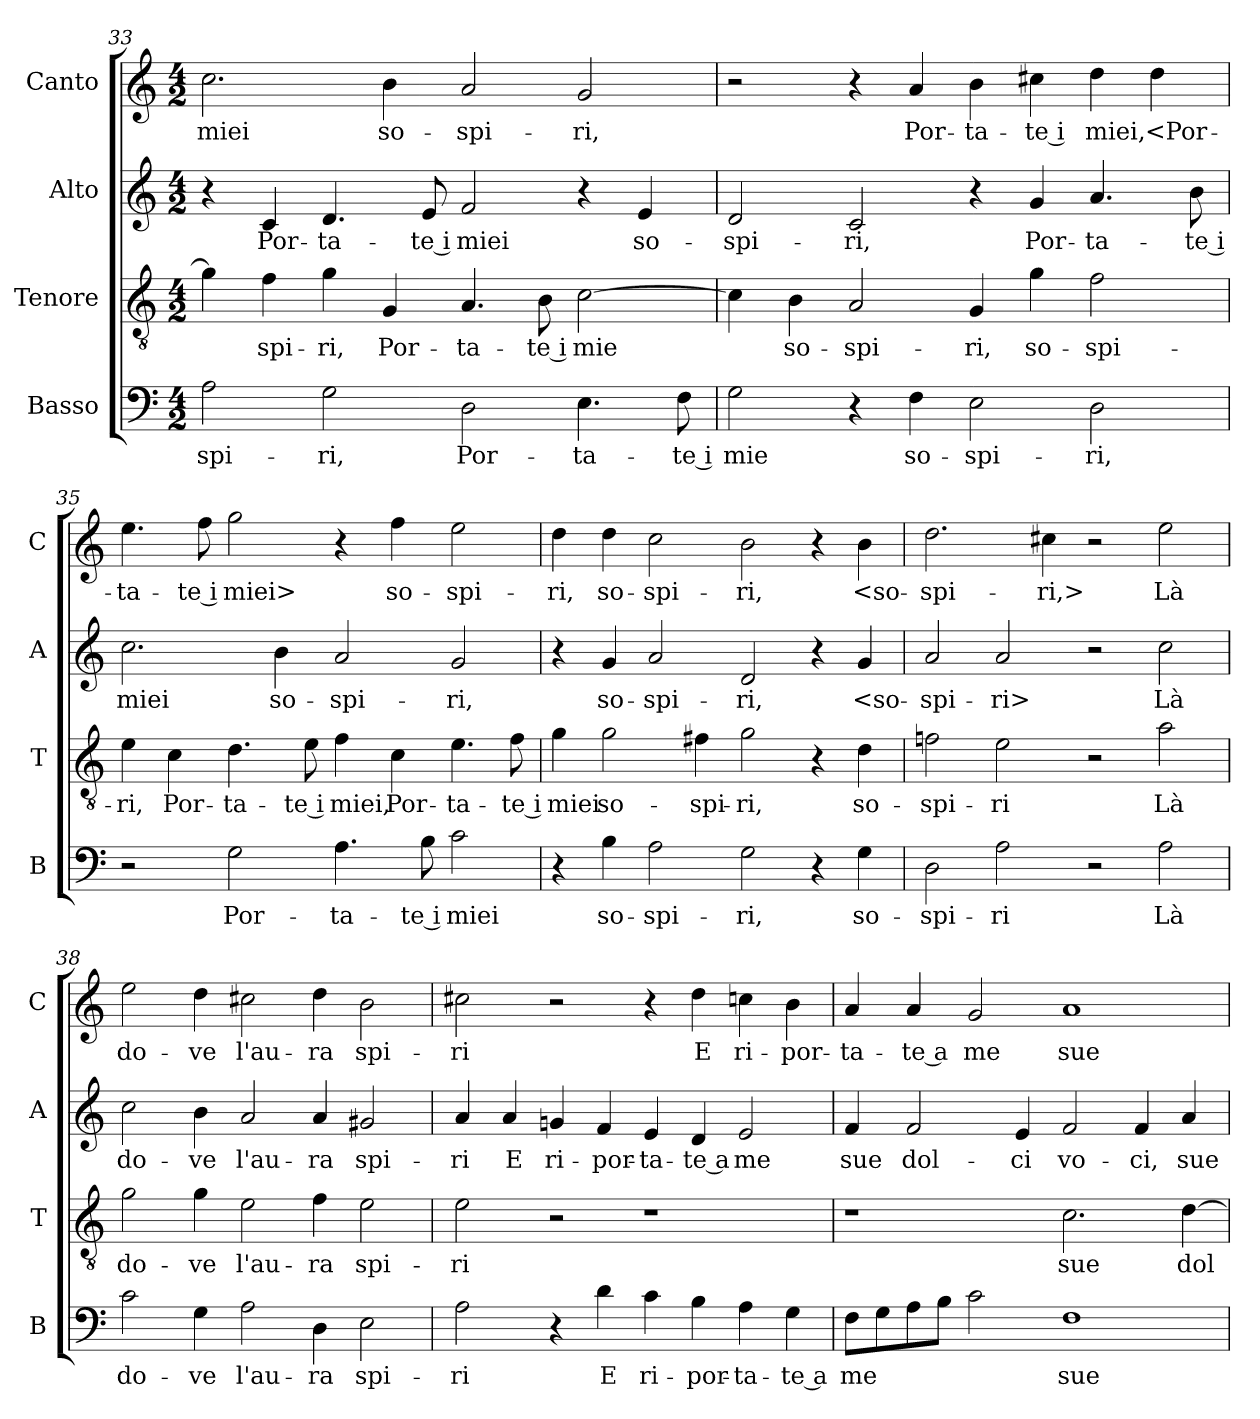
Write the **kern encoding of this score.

**kern	**text	**kern	**text	**kern	**text	**kern	**text
*part4	*part4	*part3	*part3	*part2	*part2	*part1	*part1
*staff4	*staff4	*staff3	*staff3	*staff2	*staff2	*staff1	*staff1
*I"Basso	*	*I"Tenore	*	*I"Alto	*	*I"Canto	*
*I'B	*	*I'T	*	*I'A	*	*I'C	*
*clefF4	*	*clefGv2	*	*clefG2	*	*clefG2	*
*k[]	*	*k[]	*	*k[]	*	*k[]	*
*M4/2	*	*M4/2	*	*M4/2	*	*M4/2	*
=33	=33	=33	=33	=33	=33	=33	=33
2A	-spi-	4g]	.	4r	.	2.cc	miei
.	.	4f	-spi-	4c	Por-	.	.
2G	-ri,	4g	-ri,	4.d	-ta-	.	.
.	.	4G	Por-	.	.	4b	so-
.	.	.	.	8e	-te i	.	.
2D	Por-	4.A	-ta-	2f	miei	2a	-spi-
.	.	8B	-te i	.	.	.	.
4.E	-ta-	[2c	mie	4r	.	2g	-ri,
.	.	.	.	4e	so-	.	.
8F	-te i	.	.	.	.	.	.
=34	=34	=34	=34	=34	=34	=34	=34
2G	mie	4c]	.	2d	-spi-	2r	.
.	.	4B	so-	.	.	.	.
4r	.	2A	-spi-	2c	-ri,	4r	.
4F	so-	.	.	.	.	4a	Por-
2E	-spi-	4G	-ri,	4r	.	4b	-ta-
.	.	4g	so-	4g	Por-	4cc#X	-te i
2D	-ri,	2f	-spi-	4.a	-ta-	4dd	miei,
.	.	.	.	.	.	4dd	<Por-
.	.	.	.	8b	-te i	.	.
=35	=35	=35	=35	=35	=35	=35	=35
2r	.	4e	-ri,	2.cc	miei	4.ee	-ta-
.	.	4c	Por-	.	.	.	.
.	.	.	.	.	.	8ff	-te i
2G	Por-	4.d	-ta-	.	.	2gg	miei>
.	.	.	.	4b	so-	.	.
.	.	8e	-te i	.	.	.	.
4.A	-ta-	4f	miei,	2a	-spi-	4r	.
.	.	4c	Por-	.	.	4ff	so-
8B	-te i	.	.	.	.	.	.
2c	miei	4.e	-ta-	2g	-ri,	2ee	-spi-
.	.	8f	-te i	.	.	.	.
=36	=36	=36	=36	=36	=36	=36	=36
4r	.	4g	miei	4r	.	4dd	-ri,
4B	so-	2g	so-	4g	so-	4dd	so-
2A	-spi-	.	.	2a	-spi-	2cc	-spi-
.	.	4f#X	-spi-	.	.	.	.
2G	-ri,	2g	-ri,	2d	-ri,	2b	-ri,
4r	.	4r	.	4r	.	4r	.
4G	so-	4d	so-	4g	<so-	4b	<so-
=37	=37	=37	=37	=37	=37	=37	=37
2D	-spi-	2fn	-spi-	2a	-spi-	2.dd	-spi-
2A	-ri	2e	-ri	2a	-ri>	.	.
.	.	.	.	.	.	4cc#X	-ri,>
2r	.	2r	.	2r	.	2r	.
2A	Là	2a	Là	2cc	Là	2ee	Là
=38	=38	=38	=38	=38	=38	=38	=38
2c	do-	2g	do-	2cc	do-	2ee	do-
4G	-ve	4g	-ve	4b	-ve	4dd	-ve
2A	l'au-	2e	l'au-	2a	l'au-	2cc#X	l'au-
4D	-ra	4f	-ra	4a	-ra	4dd	-ra
2E	spi-	2e	spi-	2g#X	spi-	2b	spi-
=39	=39	=39	=39	=39	=39	=39	=39
2A	-ri	2e	-ri	4a	-ri	2cc#X	-ri
.	.	.	.	4a	E	.	.
4r	.	2r	.	4gn	ri-	2r	.
4d	E	.	.	4f	-por-	.	.
4c	ri-	1r	.	4e	-ta-	4r	.
4B	-por-	.	.	4d	-te a	4dd	E
4A	-ta-	.	.	2e	me	4ccn	ri-
4G	-te a	.	.	.	.	4b	-por-
=40	=40	=40	=40	=40	=40	=40	=40
8FL	me	1r	.	4f	sue	4a	-ta-
8G	.	.	.	.	.	.	.
8A	.	.	.	2f	dol-	4a	-te a
8BJ	.	.	.	.	.	.	.
2c	.	.	.	.	.	2g	me
.	.	.	.	4e	-ci	.	.
1F	sue	2.c	sue	2f	vo-	1a	sue
.	.	.	.	4f	-ci,	.	.
.	.	[4d	dol-	4a	sue	.	.
=	=	=	=	=	=	=	=
*-	*-	*-	*-	*-	*-	*-	*-
